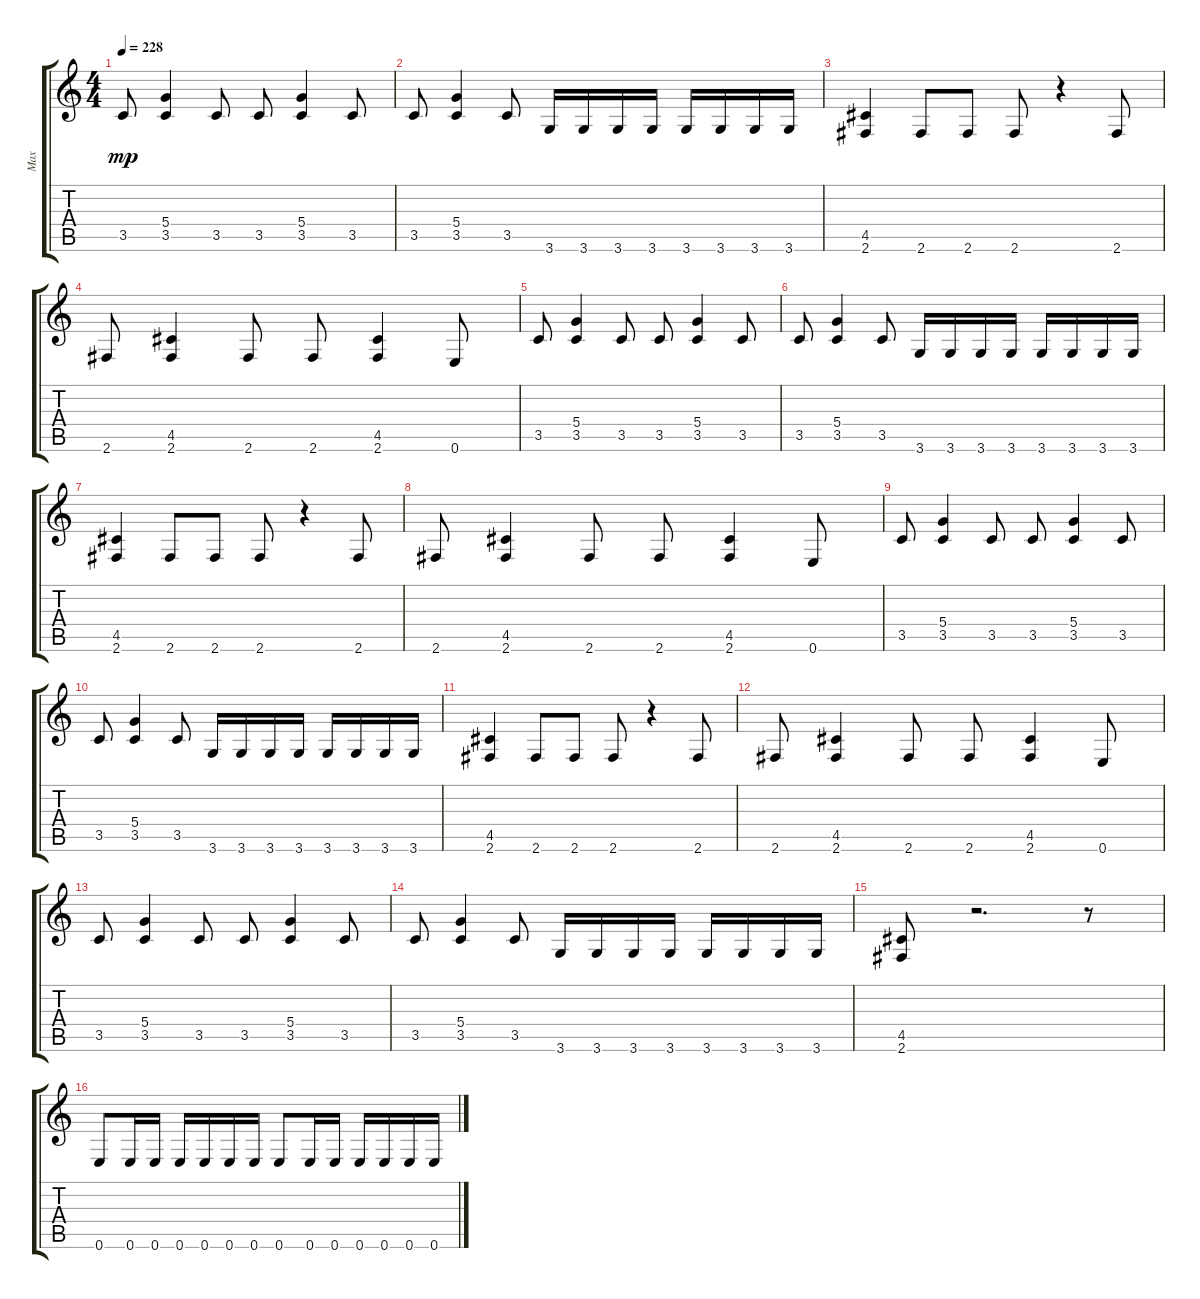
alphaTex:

\track ("Max" "Max") {instrument distortionguitar}
\staff {score tabs}
\tuning (E4 B3 G3 D3 A2 E2) {hide}
\ts (4 4)
\tempo 228
\clef g2
\ks c
3.5.8{dy mp} (5.4 3.5).4 3.5.8 3.5.8 (5.4 3.5).4 3.5.8 |
3.5.8 (5.4 3.5).4 3.5.8 3.6.16 3.6.16 3.6.16 3.6.16 3.6.16 3.6.16 3.6.16 3.6.16 |
(4.5 2.6).4 2.6.8 2.6.8 2.6.8 r.4 2.6.8 |
2.6.8 (4.5 2.6).4 2.6.8 2.6.8 (4.5 2.6).4 0.6.8 |
3.5.8 (5.4 3.5).4 3.5.8 3.5.8 (5.4 3.5).4 3.5.8 |
3.5.8 (5.4 3.5).4 3.5.8 3.6.16 3.6.16 3.6.16 3.6.16 3.6.16 3.6.16 3.6.16 3.6.16 |
(4.5 2.6).4 2.6.8 2.6.8 2.6.8 r.4 2.6.8 |
2.6.8 (4.5 2.6).4 2.6.8 2.6.8 (4.5 2.6).4 0.6.8 |
3.5.8 (5.4 3.5).4 3.5.8 3.5.8 (5.4 3.5).4 3.5.8 |
3.5.8 (5.4 3.5).4 3.5.8 3.6.16 3.6.16 3.6.16 3.6.16 3.6.16 3.6.16 3.6.16 3.6.16 |
(4.5 2.6).4 2.6.8 2.6.8 2.6.8 r.4 2.6.8 |
2.6.8 (4.5 2.6).4 2.6.8 2.6.8 (4.5 2.6).4 0.6.8 |
3.5.8 (5.4 3.5).4 3.5.8 3.5.8 (5.4 3.5).4 3.5.8 |
3.5.8 (5.4 3.5).4 3.5.8 3.6.16 3.6.16 3.6.16 3.6.16 3.6.16 3.6.16 3.6.16 3.6.16 |
(4.5 2.6).8 r.2{d} r.8 |
0.6.8 0.6.16 0.6.16 0.6.16 0.6.16 0.6.16 0.6.16 0.6.8 0.6.16 0.6.16 0.6.16 0.6.16 0.6.16 0.6.16
